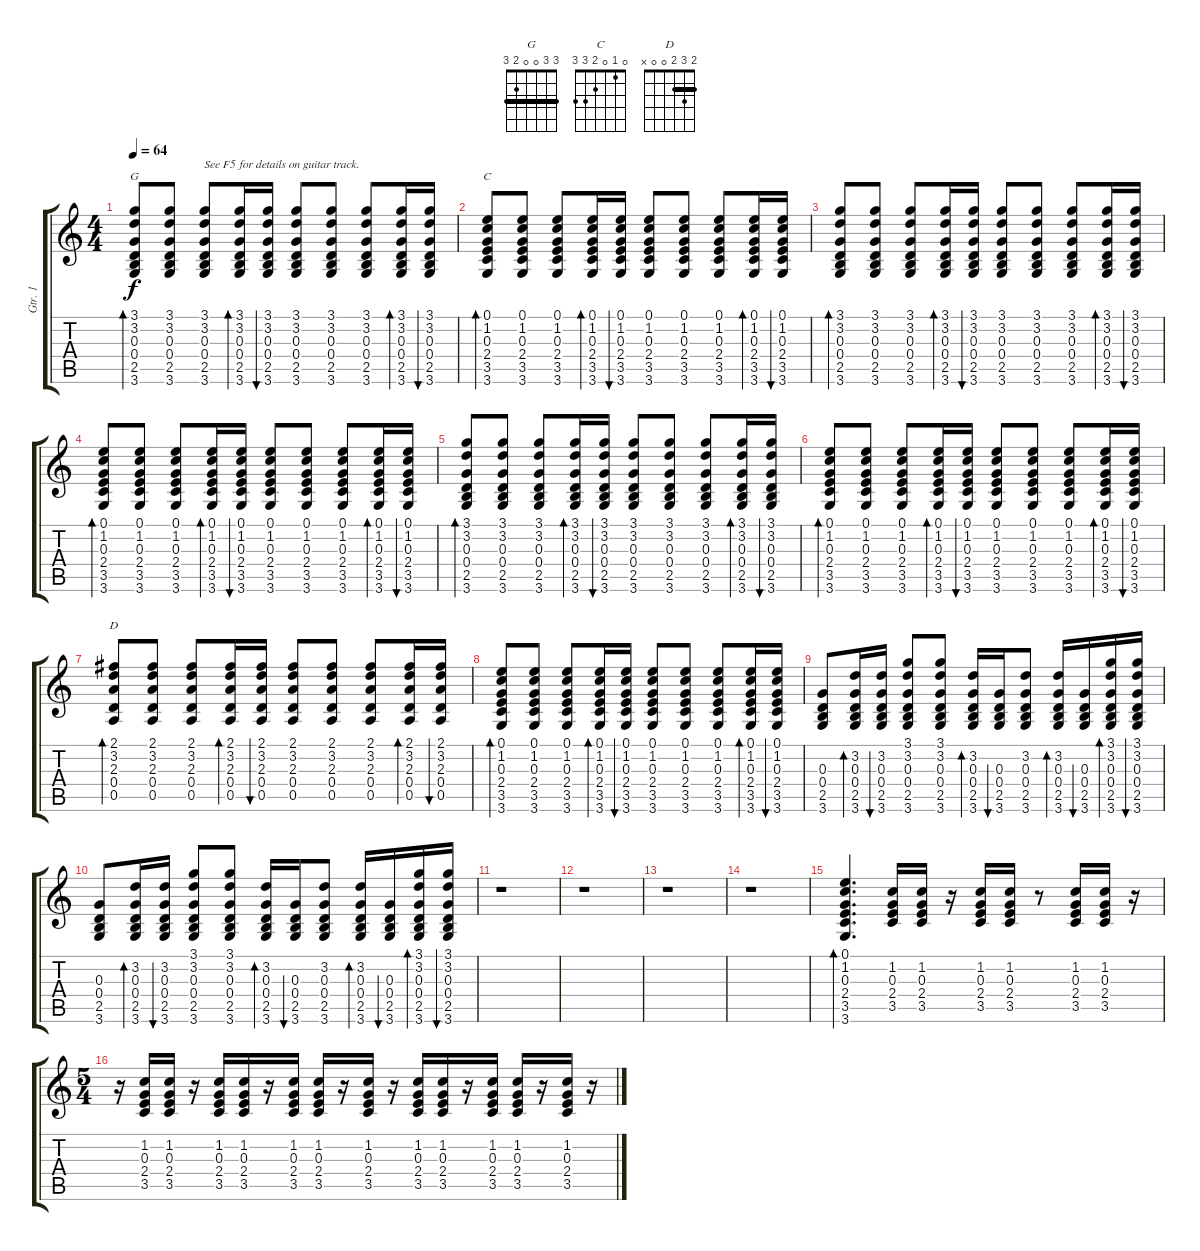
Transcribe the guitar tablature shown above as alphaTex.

\track ("Gtr. 1" "Gtr. 1") {instrument acousticguitarsteel}
\staff {score tabs}
\tuning (E4 B3 G3 D3 A2 E2) {hide}
\chord ("G" 3 3 0 0 2 3) {barre 3}
\chord ("C" 0 1 0 2 3 3)
\chord ("D" 2 3 2 0 0 x) {barre 2}
\ts (4 4)
\tempo 64
\clef g2
\ks c
(3.1 3.2 0.3 0.4 2.5 3.6).8{bd 60 ch "G" dy f instrument acousticguitarsteel} (3.1 3.2 0.3 0.4 2.5 3.6).8 (3.1 3.2 0.3 0.4 2.5 3.6).8{txt "See F5 for details on guitar track."} (3.1 3.2 0.3 0.4 2.5 3.6).16{bd 30} (3.1 3.2 0.3 0.4 2.5 3.6).16{bu 30} (3.1 3.2 0.3 0.4 2.5 3.6).8 (3.1 3.2 0.3 0.4 2.5 3.6).8 (3.1 3.2 0.3 0.4 2.5 3.6).8 (3.1 3.2 0.3 0.4 2.5 3.6).16{bd 30} (3.1 3.2 0.3 0.4 2.5 3.6).16{bu 30} |
(0.1 1.2 0.3 2.4 3.5 3.6).8{bd 60 ch "C"} (0.1 1.2 0.3 2.4 3.5 3.6).8 (0.1 1.2 0.3 2.4 3.5 3.6).8 (0.1 1.2 0.3 2.4 3.5 3.6).16{bd 30} (0.1 1.2 0.3 2.4 3.5 3.6).16{bu 30} (0.1 1.2 0.3 2.4 3.5 3.6).8 (0.1 1.2 0.3 2.4 3.5 3.6).8 (0.1 1.2 0.3 2.4 3.5 3.6).8 (0.1 1.2 0.3 2.4 3.5 3.6).16{bd 30} (0.1 1.2 0.3 2.4 3.5 3.6).16{bu 30} |
(3.1 3.2 0.3 0.4 2.5 3.6).8{bd 60} (3.1 3.2 0.3 0.4 2.5 3.6).8 (3.1 3.2 0.3 0.4 2.5 3.6).8 (3.1 3.2 0.3 0.4 2.5 3.6).16{bd 30} (3.1 3.2 0.3 0.4 2.5 3.6).16{bu 30} (3.1 3.2 0.3 0.4 2.5 3.6).8 (3.1 3.2 0.3 0.4 2.5 3.6).8 (3.1 3.2 0.3 0.4 2.5 3.6).8 (3.1 3.2 0.3 0.4 2.5 3.6).16{bd 30} (3.1 3.2 0.3 0.4 2.5 3.6).16{bu 30} |
(0.1 1.2 0.3 2.4 3.5 3.6).8{bd 60} (0.1 1.2 0.3 2.4 3.5 3.6).8 (0.1 1.2 0.3 2.4 3.5 3.6).8 (0.1 1.2 0.3 2.4 3.5 3.6).16{bd 30} (0.1 1.2 0.3 2.4 3.5 3.6).16{bu 30} (0.1 1.2 0.3 2.4 3.5 3.6).8 (0.1 1.2 0.3 2.4 3.5 3.6).8 (0.1 1.2 0.3 2.4 3.5 3.6).8 (0.1 1.2 0.3 2.4 3.5 3.6).16{bd 30} (0.1 1.2 0.3 2.4 3.5 3.6).16{bu 30} |
(3.1 3.2 0.3 0.4 2.5 3.6).8{bd 60} (3.1 3.2 0.3 0.4 2.5 3.6).8 (3.1 3.2 0.3 0.4 2.5 3.6).8 (3.1 3.2 0.3 0.4 2.5 3.6).16{bd 30} (3.1 3.2 0.3 0.4 2.5 3.6).16{bu 30} (3.1 3.2 0.3 0.4 2.5 3.6).8 (3.1 3.2 0.3 0.4 2.5 3.6).8 (3.1 3.2 0.3 0.4 2.5 3.6).8 (3.1 3.2 0.3 0.4 2.5 3.6).16{bd 30} (3.1 3.2 0.3 0.4 2.5 3.6).16{bu 30} |
(0.1 1.2 0.3 2.4 3.5 3.6).8{bd 60} (0.1 1.2 0.3 2.4 3.5 3.6).8 (0.1 1.2 0.3 2.4 3.5 3.6).8 (0.1 1.2 0.3 2.4 3.5 3.6).16{bd 30} (0.1 1.2 0.3 2.4 3.5 3.6).16{bu 30} (0.1 1.2 0.3 2.4 3.5 3.6).8 (0.1 1.2 0.3 2.4 3.5 3.6).8 (0.1 1.2 0.3 2.4 3.5 3.6).8 (0.1 1.2 0.3 2.4 3.5 3.6).16{bd 30} (0.1 1.2 0.3 2.4 3.5 3.6).16{bu 30} |
(2.1 3.2 2.3 0.4 0.5).8{bd 60 ch "D"} (2.1 3.2 2.3 0.4 0.5).8 (2.1 3.2 2.3 0.4 0.5).8 (2.1 3.2 2.3 0.4 0.5).16{bd 30} (2.1 3.2 2.3 0.4 0.5).16{bu 30} (2.1 3.2 2.3 0.4 0.5).8 (2.1 3.2 2.3 0.4 0.5).8 (2.1 3.2 2.3 0.4 0.5).8 (2.1 3.2 2.3 0.4 0.5).16{bd 30} (2.1 3.2 2.3 0.4 0.5).16{bu 30} |
(0.1 1.2 0.3 2.4 3.5 3.6).8{bd 60} (0.1 1.2 0.3 2.4 3.5 3.6).8 (0.1 1.2 0.3 2.4 3.5 3.6).8 (0.1 1.2 0.3 2.4 3.5 3.6).16{bd 30} (0.1 1.2 0.3 2.4 3.5 3.6).16{bu 30} (0.1 1.2 0.3 2.4 3.5 3.6).8 (0.1 1.2 0.3 2.4 3.5 3.6).8 (0.1 1.2 0.3 2.4 3.5 3.6).8 (0.1 1.2 0.3 2.4 3.5 3.6).16{bd 30} (0.1 1.2 0.3 2.4 3.5 3.6).16{bu 30} |
(0.3 0.4 2.5 3.6).8 (3.2 0.3 0.4 2.5 3.6).16{bd 30} (3.2 0.3 0.4 2.5 3.6).16{bu 30} (3.1 3.2 0.3 0.4 2.5 3.6).8 (3.1 3.2 0.3 0.4 2.5 3.6).8 (3.2 0.3 0.4 2.5 3.6).16{bd 30} (0.3 0.4 2.5 3.6).16{bu 30} (3.2 0.3 0.4 2.5 3.6).8 (3.2 0.3 0.4 2.5 3.6).16{bd 30} (0.3 0.4 2.5 3.6).16{bu 30} (3.1 3.2 0.3 0.4 2.5 3.6).16{bd 30} (3.1 3.2 0.3 0.4 2.5 3.6).16{bu 30} |
(0.3 0.4 2.5 3.6).8 (3.2 0.3 0.4 2.5 3.6).16{bd 30} (3.2 0.3 0.4 2.5 3.6).16{bu 30} (3.1 3.2 0.3 0.4 2.5 3.6).8 (3.1 3.2 0.3 0.4 2.5 3.6).8 (3.2 0.3 0.4 2.5 3.6).16{bd 30} (0.3 0.4 2.5 3.6).16{bu 30} (3.2 0.3 0.4 2.5 3.6).8 (3.2 0.3 0.4 2.5 3.6).16{bd 30} (0.3 0.4 2.5 3.6).16{bu 30} (3.1 3.2 0.3 0.4 2.5 3.6).16{bd 30} (3.1 3.2 0.3 0.4 2.5 3.6).16{bu 30} |
r.1 |
r.1 |
r.1 |
r.1 |
(0.1 1.2 0.3 2.4 3.5 3.6).4{d bd 120} (1.2 0.3 2.4 3.5).16 (1.2 0.3 2.4 3.5).16 r.16 (1.2 0.3 2.4 3.5).16 (1.2 0.3 2.4 3.5).16 r.8 (1.2 0.3 2.4 3.5).16 (1.2 0.3 2.4 3.5).16 r.16 |
\ts (5 4)
r.16 (1.2 0.3 2.4 3.5).16 (1.2 0.3 2.4 3.5).16 r.16 (1.2 0.3 2.4 3.5).16 (1.2 0.3 2.4 3.5).16 r.16 (1.2 0.3 2.4 3.5).16 (1.2 0.3 2.4 3.5).16 r.16 (1.2 0.3 2.4 3.5).16 r.16 (1.2 0.3 2.4 3.5).16 (1.2 0.3 2.4 3.5).16 r.16 (1.2 0.3 2.4 3.5).16 (1.2 0.3 2.4 3.5).16 r.16 (1.2 0.3 2.4 3.5).16 r.16
